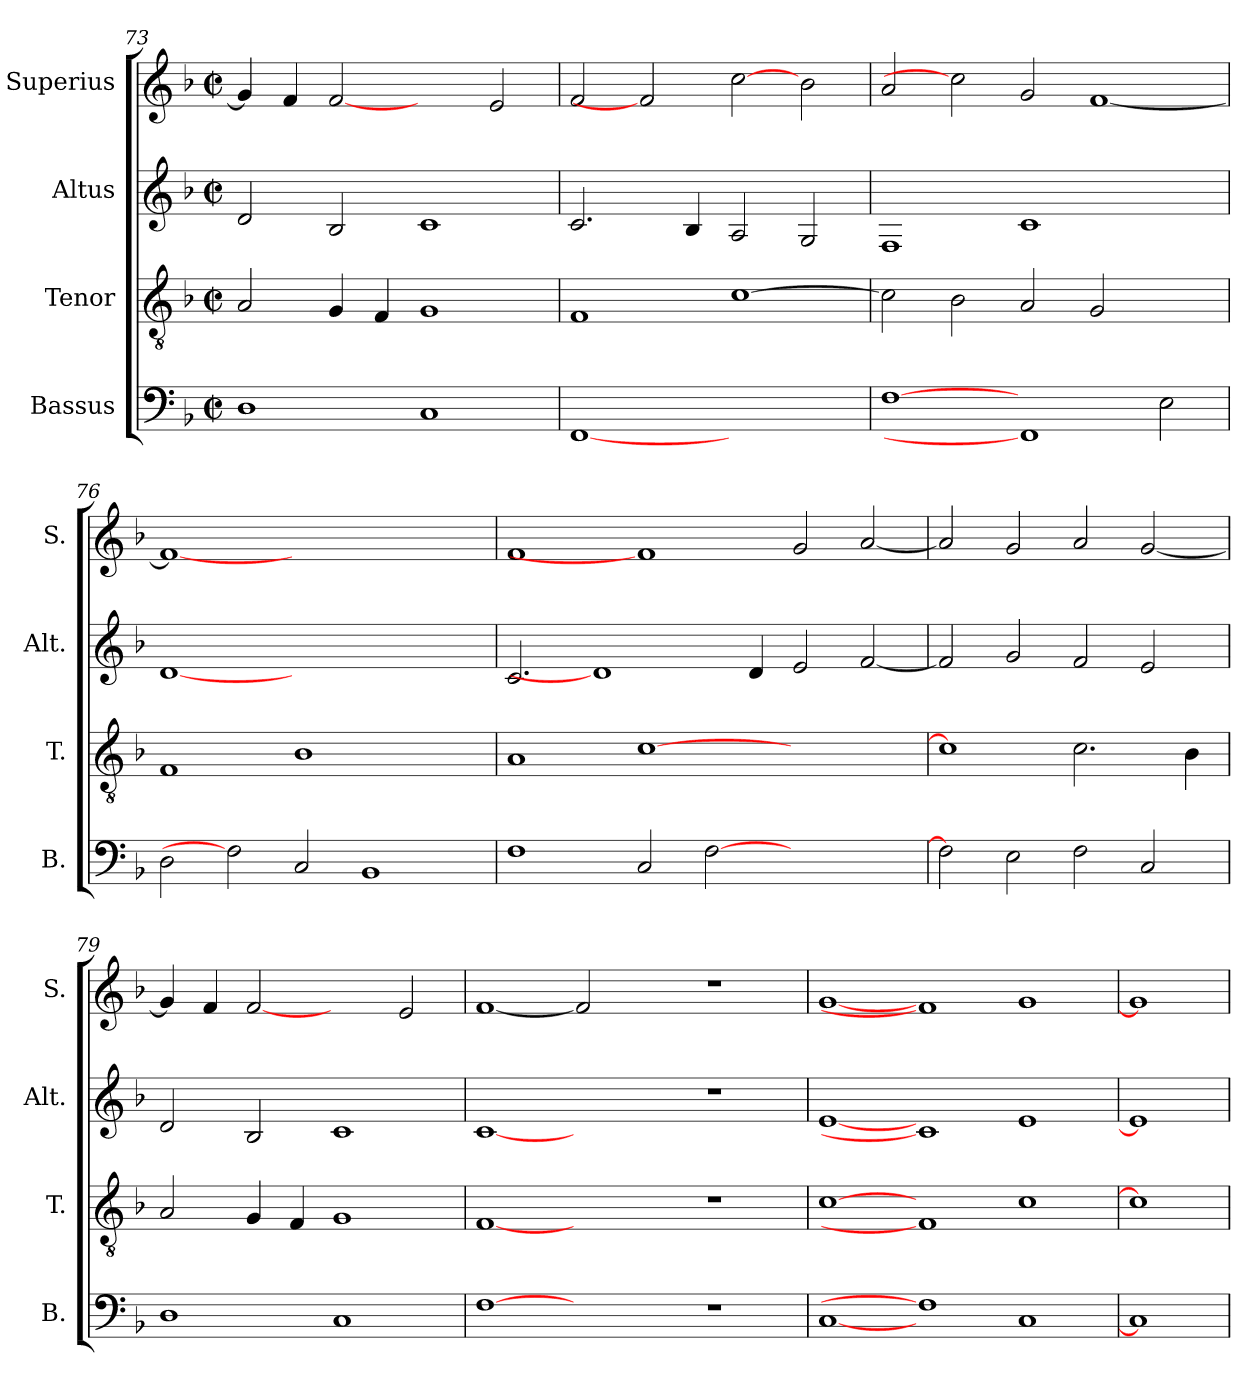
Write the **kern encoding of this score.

**kern	**kern	**kern	**kern
*part4	*part3	*part2	*part1
*staff4	*staff3	*staff2	*staff1
*I"Bassus	*I"Tenor	*I"Altus	*I"Superius
*I'B.	*I'T.	*I'Alt.	*I'S.
*clefF4	*clefGv2	*clefG2	*clefG2
*	*ITrd7c12	*	*
*k[b-]	*k[b-]	*k[b-]	*k[b-]
*F:	*F:	*F:	*F:
*M2/2	*M2/2	*M2/2	*M2/2
*met(c|)	*met(c|)	*met(c|)	*met(c|)
=73	=73	=73	=73
1Di	2AAi/	2di/	4gi/]
.	.	.	4fi/
.	4GGi/	2B-i/	[2fi
.	4FFi/	.	.
1Ci	1GGi	1ci	2ryy
.	.	.	2ei/
=74	=74	=74	=74
[1FFi	1FFi	2.ci/	2fi/
.	.	.	2fi]
.	.	4B-i/	.
1ryy	[>1Ci	2Ai/	[2cci
.	.	2Gi/	2b-i\
=75	=75	=75	=75
[1Fi	2Ci\]	1Fi	2ai/
.	2BB-i\	.	2cci]
1FFi]	2AAi/	1ci	2gi/
.	2GGi/	.	[<1fi
2Ei\	2ryy	2ryy	.
=76	=76	=76	=76
2Di\	1FFi	[1di	1fi_<
2Fi]	.	.	.
2Ci/	1BB-i	1.ryy	1.ryy
1BB-i	.	.	.
.	2ryy	.	.
!!LO:LB:g=z
=77	=77	=77	=77
1Fi	1AAi	2.ci/	1fi
.	.	1di]	.
2Ci/	[>1Ci	.	1fi]
[>2Fi\	.	.	.
.	.	4di/	.
1ryy	1ryy	2ei/	2gi/
.	.	[<2fi/	[<2ai/
=78	=78	=78	=78
2Fi\]	1Ci]	2fi/]	2ai/]
2Ei\	.	2gi/	2gi/
2Fi\	2.Ci\	2fi/	2ai/
2Ci/	.	2ei/	[<2gi/
.	4BB-i\	.	.
=79	=79	=79	=79
1Di	2AAi/	2di/	4gi/]
.	.	.	4fi/
.	4GGi/	2B-i/	[2fi
.	4FFi/	.	.
1Ci	1GGi	1ci	2ryy
.	.	.	2ei/
=80	=80	=80	=80
[1Fi	[1FFi	[1ci	[1fi
1ryy	1ryy	1ryy	2fi]
.	.	.	2ryy
1r	1r	1r	1r
=81	=81	=81	=81
[1Ci	[1Ci	[1ei	[1gi
1Fi]	1FFi]	1ci]	1fi]
1Ci	1Ci	1ei	1gi
=82	=82	=82	=82
1Ci]	1Ci]	1ei]	1gi]
=	=	=	=
*-	*-	*-	*-
